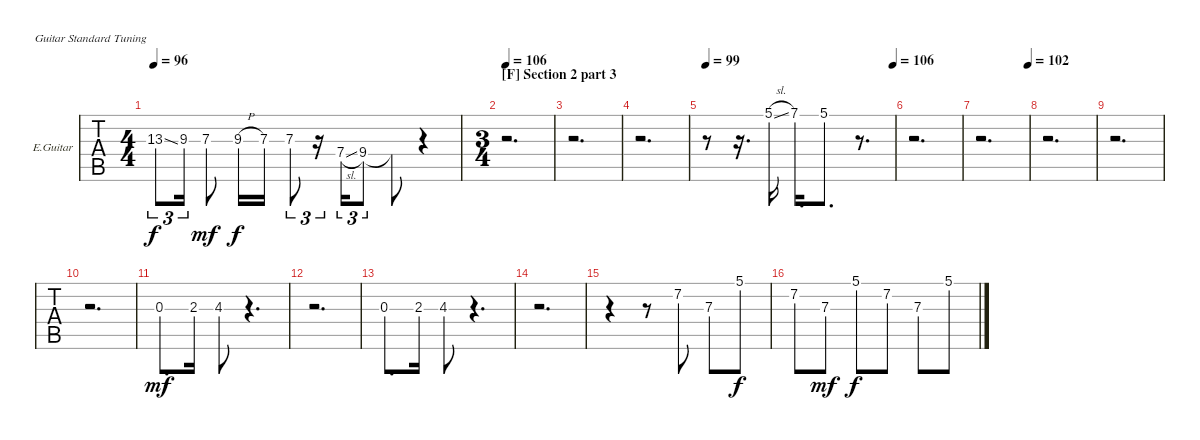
\defaultSystemsLayout 4
\bracketExtendMode nobrackets
\firstSystemTrackNameOrientation horizontal
\otherSystemsTrackNameOrientation horizontal
\track ("Overdriven Guitar" "E.Guitar") {instrument overdrivenguitar}
\staff {tabs}
\tuning (E4 B3 G3 D3 A2 E2)
\ts (4 4)
\tempo 96
\clef g2
\ks c
13.3{ss acc #}.8{tu (3 2) dy f} 9.3.16{tu (3 2)} 7.3.8{dy mf} 9.3{h}.16{dy f} 7.3.16 7.3.8{tu (3 2)} r.16{tu (3 2)} 7.4{sl}.16{tu (3 2)} 9.4.8{tu (3 2)} 9.4{t}.8 r.4 |
\ts (3 4)
\beaming (8 2 2 2)
\section ("F" "Section 2 part 3")
\tempo 106
r.2{d} |
r.2{d} |
r.2{d} |
\tempo 99
\tempo (106 0.99375)
r.8 r.16{d} 5.1{sl}.16 7.1.16{d} 5.1.8{d} r.8{d} |
r.2{d} |
\tempo (102 0.99375)
r.2{d} |
r.2{d} |
r.2{d} |
r.2{d} |
0.3.8{d dy mf} 2.3.16 4.3.8 r.4{d} |
r.2{d} |
0.3.8{d} 2.3.16 4.3.8 r.4{d} |
r.2{d} |
r.4 r.8 7.2{acc #}.8 7.3.8 5.1.8{dy f} |
7.2{acc #}.8 7.3.8{dy mf} 5.1.8{dy f} 7.2{acc #}.8 7.3.8 5.1.8
